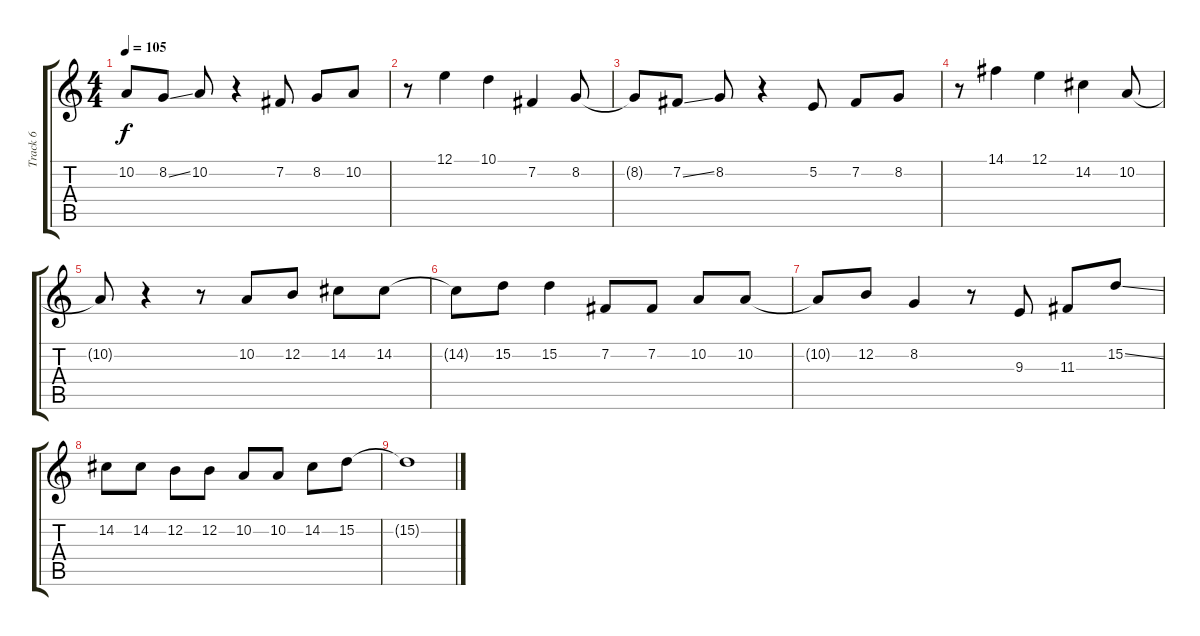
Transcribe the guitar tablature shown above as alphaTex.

\track ("Track 6" "Track 6") {instrument altosax}
\staff {score tabs}
\tuning (E4 B3 G3 D3 A2 E2) {hide}
\ts (4 4)
\tempo 105
\clef g2
\ks c
10.2{t}.8{dy f} 8.2{ss}.8 10.2.8 r.4 7.2.8 8.2.8 10.2.8 |
r.8 12.1.4 10.1.4 7.2.4 8.2.8 |
8.2{t}.8 7.2{ss}.8 8.2.8 r.4 5.2.8 7.2.8 8.2.8 |
r.8 14.1.4 12.1.4 14.2.4 10.2.8 |
10.2{t}.8 r.4 r.8 10.2.8 12.2.8 14.2.8 14.2.8 |
14.2{t}.8 15.2.8 15.2.4 7.2.8 7.2.8 10.2.8 10.2.8 |
10.2{t}.8 12.2.8 8.2.4 r.8 9.3.8 11.3.8 15.2{ss}.8 |
14.2.8 14.2.8 12.2.8 12.2.8 10.2.8 10.2.8 14.2.8 15.2.8 |
15.2{t}.1
